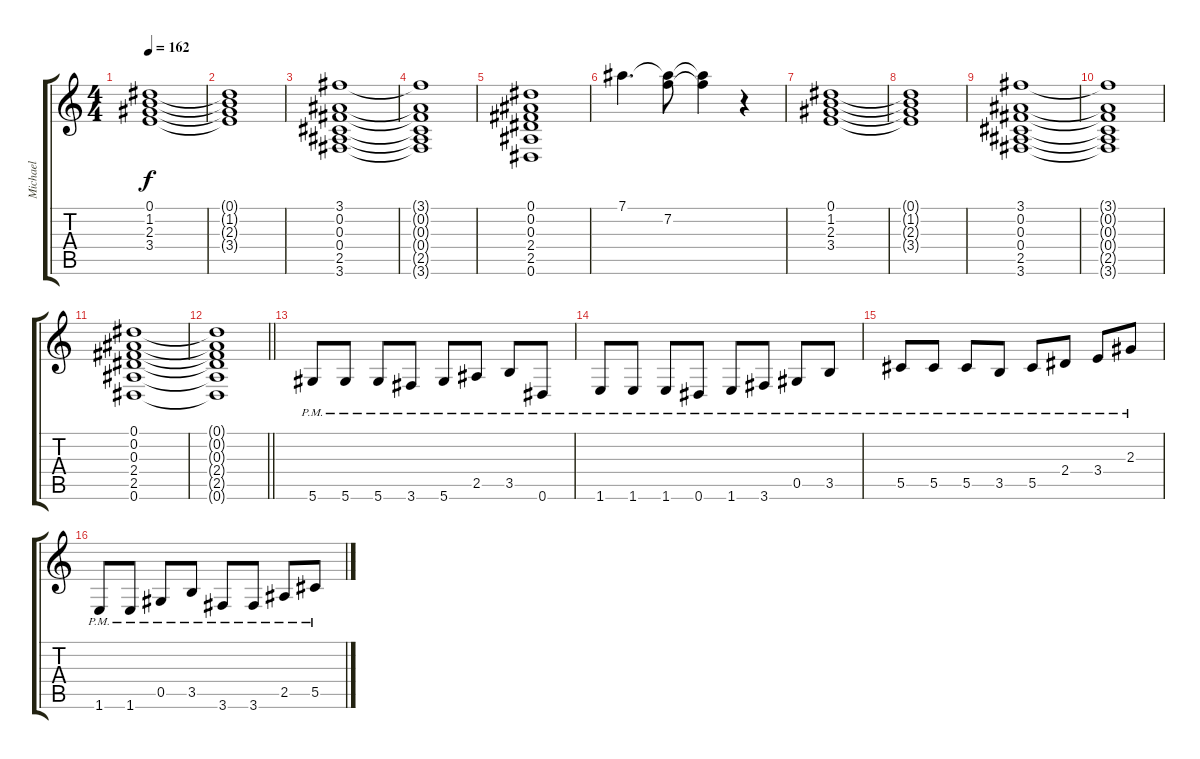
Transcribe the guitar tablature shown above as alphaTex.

\track ("Michael" "Michael") {instrument distortionguitar}
\staff {score tabs}
\tuning (Eb4 Bb3 Gb3 Db3 Ab2 Eb2) {hide}
\ts (4 4)
\tempo 162
\clef g2
\ks aminor
(0.1 1.2 2.3 3.4).1{dy f instrument electricguitarclean} |
(0.1{t} 1.2{t} 2.3{t} 3.4{t}).1 |
(3.1 0.2 0.3 0.4 2.5 3.6).1 |
(3.1{t} 0.2{t} 0.3{t} 0.4{t} 2.5{t} 3.6{t}).1 |
(0.1 0.2 0.3 2.4 2.5 0.6).1 |
7.1.4{d} (7.1{t} 7.2).8 (7.1{t} 7.2{t}).4 r.4 |
(0.1 1.2 2.3 3.4).1 |
(0.1{t} 1.2{t} 2.3{t} 3.4{t}).1 |
(3.1 0.2 0.3 0.4 2.5 3.6).1 |
(3.1{t} 0.2{t} 0.3{t} 0.4{t} 2.5{t} 3.6{t}).1 |
(0.1 0.2 0.3 2.4 2.5 0.6).1 |
\barLineRight lightlight
(0.1{t} 0.2{t} 0.3{t} 2.4{t} 2.5{t} 0.6{t}).1 |
5.6{pm}.8{instrument distortionguitar} 5.6{pm}.8 5.6{pm}.8 3.6{pm}.8 5.6{pm}.8 2.5{pm}.8 3.5{pm}.8 0.6{pm}.8 |
1.6{pm}.8 1.6{pm}.8 1.6{pm}.8 0.6{pm}.8 1.6{pm}.8 3.6{pm}.8 0.5{pm}.8 3.5{pm}.8 |
5.5{pm}.8 5.5{pm}.8 5.5{pm}.8 3.5{pm}.8 5.5{pm}.8 2.4{pm}.8 3.4{pm}.8 2.3{pm}.8 |
1.6{pm}.8 1.6{pm}.8 0.5{pm}.8 3.5{pm}.8 3.6{pm}.8 3.6{pm}.8 2.5{pm}.8 5.5{pm}.8
